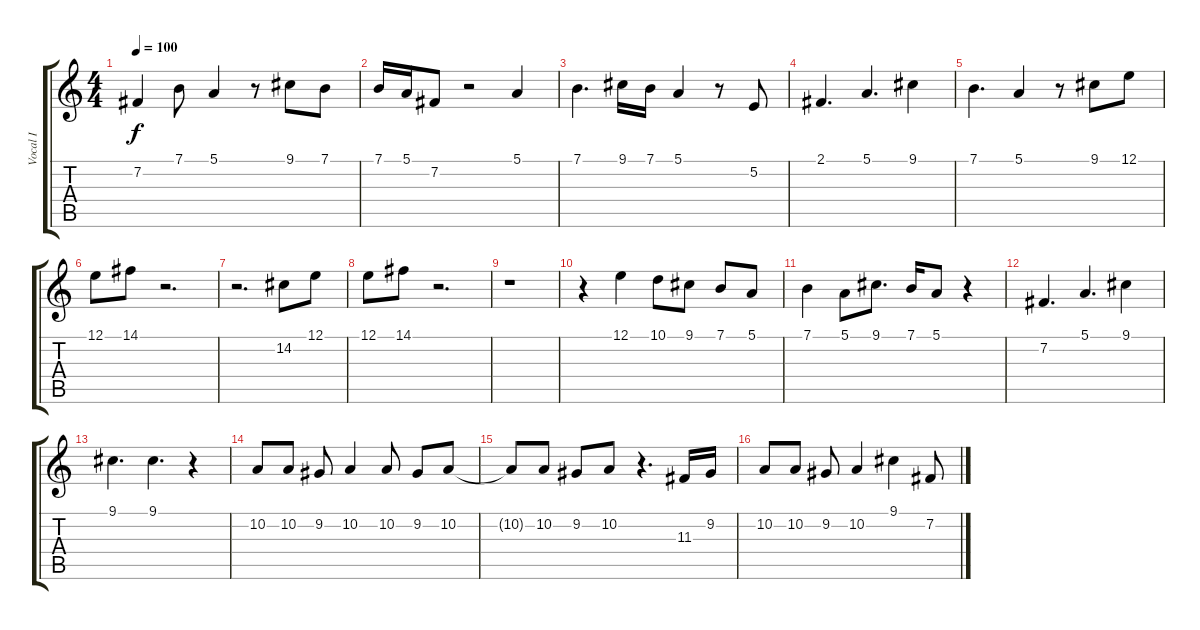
\track ("Vocal I" "Vocal I") {instrument tenorsax}
\staff {score tabs}
\tuning (E4 B3 G3 D3 A2 E2) {hide}
\ts (4 4)
\tempo 100
\clef g2
\ks c
7.2.4{dy f} 7.1.8 5.1.4 r.8 9.1.8 7.1.8 |
7.1.16 5.1.16 7.2.8 r.2 5.1.4 |
7.1.4{d} 9.1.16 7.1.16 5.1.4 r.8 5.2.8 |
2.1.4{d} 5.1.4{d} 9.1.4 |
7.1.4{d} 5.1.4 r.8 9.1.8 12.1.8 |
12.1.8 14.1.8 r.2{d} |
r.2{d} 14.2.8 12.1.8 |
12.1.8 14.1.8 r.2{d} |
r.1 |
r.4 12.1.4 10.1.8 9.1.8 7.1.8 5.1.8 |
7.1.4 5.1.8 9.1.8{d} 7.1.16 5.1.8 r.4 |
7.2.4{d} 5.1.4{d} 9.1.4 |
9.1.4{d} 9.1.4{d} r.4 |
10.2.8 10.2.8 9.2.8 10.2.4 10.2.8 9.2.8 10.2.8 |
10.2{t}.8 10.2.8 9.2.8 10.2.8 r.4{d} 11.3.16 9.2.16 |
10.2.8 10.2.8 9.2.8 10.2.4 9.1.4 7.2.8
